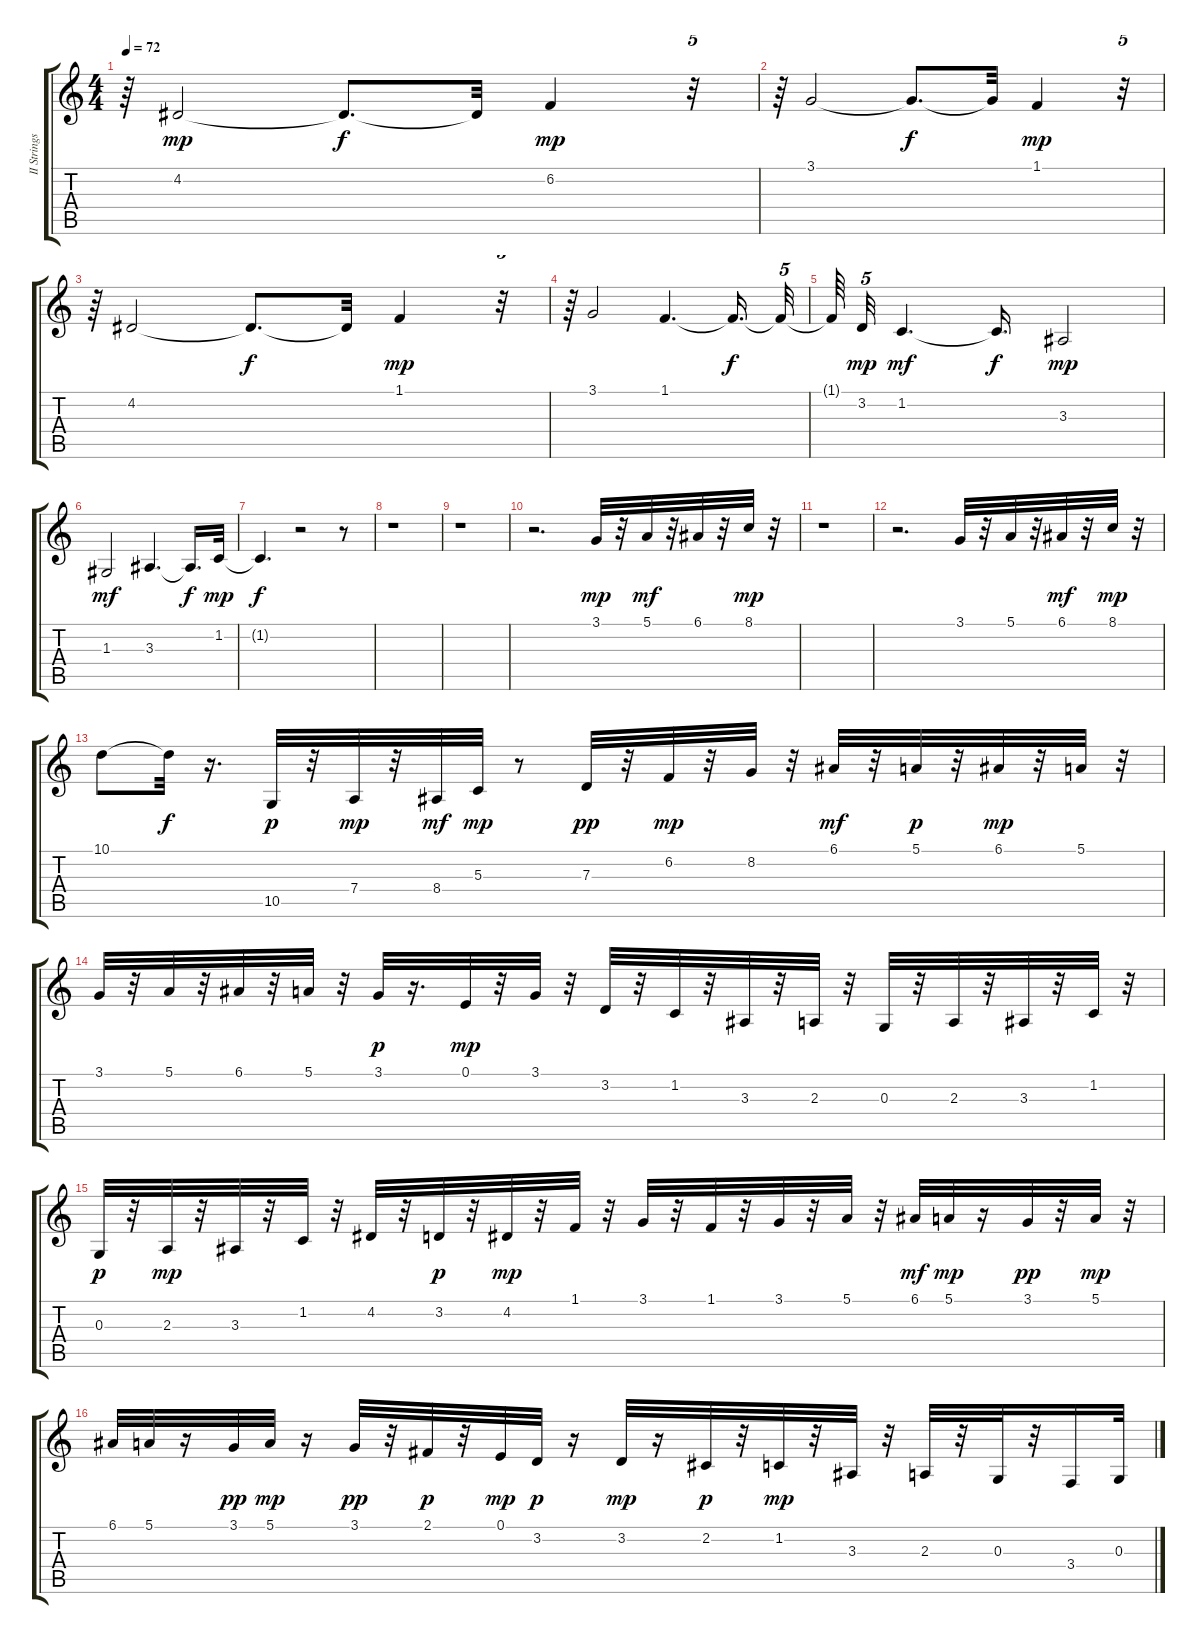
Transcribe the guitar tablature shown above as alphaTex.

\track ("II Strings" "II Strings") {instrument stringensemble2}
\staff {score tabs}
\tuning (E4 B3 G3 D3 A2 E2) {hide}
\ts (4 4)
\tempo 72
\clef g2
\ks c
r.64{dy f} 4.2.2{dy mp} 4.2{t}.8{d dy f} 4.2{t}.32 6.2.4{dy mp} r.32{tu (5 4)} |
r.64 3.1.2 3.1{t}.8{d dy f} 3.1{t}.32 1.1.4{dy mp} r.32{tu (5 4)} |
r.64 4.2.2 4.2{t}.8{d dy f} 4.2{t}.32 1.1.4{dy mp} r.32{tu (5 4)} |
r.64 3.1.2 1.1.4{d} 1.1{t}.16{d dy f} 1.1{t}.32{tu (5 4)} |
1.1{t}.64 3.2.32{tu (5 4) dy mp} 1.2.4{d dy mf} 1.2{t}.16{d dy f} 3.3.2{dy mp} |
1.3.2{dy mf} 3.3.4{d} 3.3{t}.16{d dy f} 1.2.32{dy mp} |
1.2{t}.4{d dy f} r.2 r.8 |
r.1 |
r.1 |
r.2{d} 3.1.32{dy mp} r.32 5.1.32{dy mf} r.32 6.1.32 r.32 8.1.32{dy mp} r.32 |
r.1 |
r.2{d} 3.1.32 r.32 5.1.32 r.32 6.1.32{dy mf} r.32 8.1.32{dy mp} r.32 |
10.1.8 10.1{t}.32{dy f} r.16{d} 10.5.32{dy p} r.32 7.4.32{dy mp} r.32 8.4.32{dy mf} 5.3.32{dy mp} r.8 7.3.32{dy pp} r.32 6.2.32{dy mp} r.32 8.2.32 r.32 6.1.32{dy mf} r.32 5.1.32{dy p} r.32 6.1.32{dy mp} r.32 5.1.32 r.32 |
3.1.32 r.32 5.1.32 r.32 6.1.32 r.32 5.1.32 r.32 3.1.32{dy p} r.16{d} 0.1.32{dy mp} r.32 3.1.32 r.32 3.2.32 r.32 1.2.32 r.32 3.3.32 r.32 2.3.32 r.32 0.3.32 r.32 2.3.32 r.32 3.3.32 r.32 1.2.32 r.32 |
0.3.32{dy p} r.32 2.3.32{dy mp} r.32 3.3.32 r.32 1.2.32 r.32 4.2.32 r.32 3.2.32{dy p} r.32 4.2.32{dy mp} r.32 1.1.32 r.32 3.1.32 r.32 1.1.32 r.32 3.1.32 r.32 5.1.32 r.32 6.1.32{dy mf} 5.1.32{dy mp} r.16 3.1.32{dy pp} r.32 5.1.32{dy mp} r.32 |
6.1.32 5.1.32 r.16 3.1.32{dy pp} 5.1.32{dy mp} r.16 3.1.32{dy pp} r.32 2.1.32{dy p} r.32 0.1.32{dy mp} 3.2.32{dy p} r.16 3.2.32{dy mp} r.16 2.2.32{dy p} r.32 1.2.32{dy mp} r.32 3.3.32 r.32 2.3.32 r.32 0.3.32 r.32 3.4.16 0.3.32
